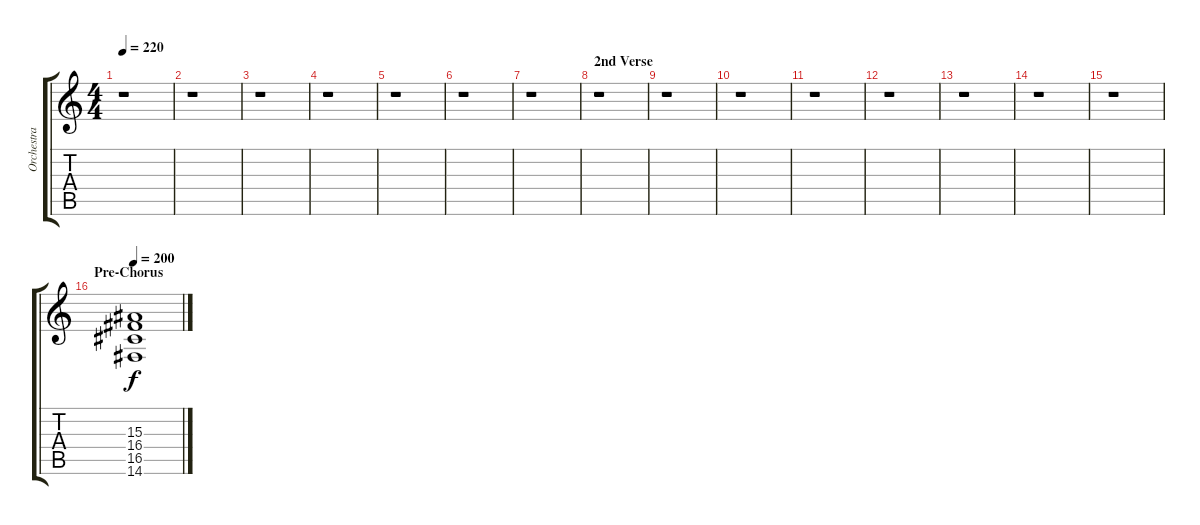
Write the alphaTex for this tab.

\track ("Orchestra" "Orchestra") {instrument choiraahs}
\staff {score tabs}
\tuning (E4 B3 G3 D3 A2 E2) {hide}
\ts (4 4)
\tempo 220
\clef g2
\ks c
r.1{dy f} |
r.1 |
r.1 |
r.1 |
r.1 |
r.1 |
r.1 |
\section ("" "2nd Verse")
r.1 |
r.1 |
r.1 |
r.1 |
r.1 |
r.1 |
r.1 |
r.1 |
\section ("" "Pre-Chorus")
\tempo 200
(15.3 16.4 16.5 14.6).1
